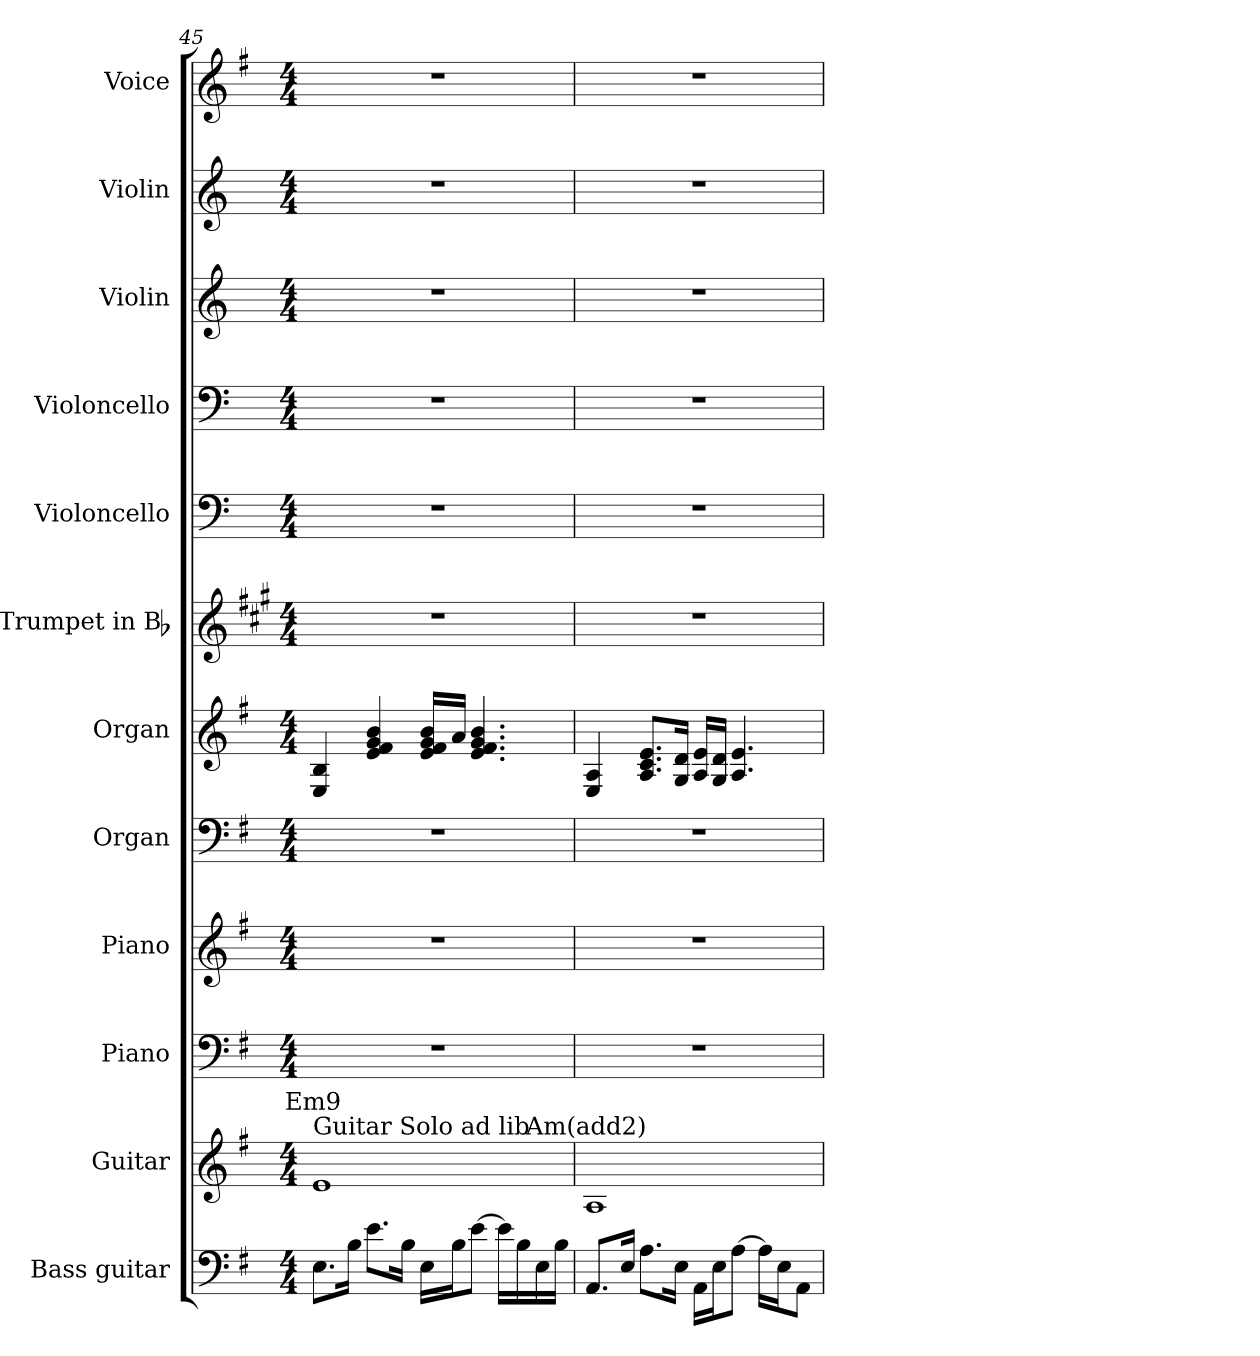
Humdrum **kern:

**kern	**kern	**kern	**kern	**kern	**kern	**kern	**kern	**kern	**kern	**kern	**kern
*part12	*part11	*part10	*part9	*part8	*part7	*part6	*part5	*part4	*part3	*part2	*part1
*staff12	*staff11	*staff10	*staff9	*staff8	*staff7	*staff6	*staff5	*staff4	*staff3	*staff2	*staff1
*I"Bass guitar	*I"Guitar	*I"Piano	*I"Piano	*I"Organ	*I"Organ	*I"Trumpet in Bb	*I"Violoncello	*I"Violoncello	*I"Violin	*I"Violin	*I"Voice
*I'Bass	*I'Guit.	*I'Pno	*I'Pno	*I'Org.	*I'Org.	*I'Tpt	*I'Vc.	*I'Vc.	*I'Vln	*I'Vln	*I'Voice
*clefF4	*clefG2	*clefF4	*clefG2	*clefF4	*clefG2	*clefG2	*clefF4	*clefF4	*clefG2	*clefG2	*clefG2
*ITrd7c12	*ITrd7c12	*	*	*	*	*ITrd1c2	*	*	*	*	*
*k[f#]	*k[f#]	*k[f#]	*k[f#]	*k[f#]	*k[f#]	*k[f#]	*k[]	*k[]	*k[]	*k[]	*k[f#]
*G:	*G:	*G:	*G:	*G:	*G:	*G:	*C:	*C:	*C:	*C:	*G:
*M4/4	*M4/4	*M4/4	*M4/4	*M4/4	*M4/4	*M4/4	*M4/4	*M4/4	*M4/4	*M4/4	*M4/4
=45	=45	=45	=45	=45	=45	=45	=45	=45	=45	=45	=45
!	!LO:TX:a:t=Guitar Solo ad lib	!	!	!	!	!	!	!	!	!	!
!	!LO:TX:a:cj:t=Em9	!	!	!	!	!	!	!	!	!	!
8.EEi\L	1Ei	1r	1r	1r	4Ei/ 4Bi	1r	1r	1r	1r	1r	1r
16BBi\Jk	.	.	.	.	.	.	.	.	.	.	.
8.Ei\L	.	.	.	.	4ei/ 4f#i 4gi 4bi	.	.	.	.	.	.
16BBi\Jk	.	.	.	.	.	.	.	.	.	.	.
16EEi\LL	.	.	.	.	16ei/ 16f#i 16gi 16biLL	.	.	.	.	.	.
16BBi\J	.	.	.	.	16ai/JJ	.	.	.	.	.	.
[8Ei\J	.	.	.	.	4.ei/ 4.f#i 4.gi 4.bi	.	.	.	.	.	.
16Ei\LL]	.	.	.	.	.	.	.	.	.	.	.
16BBi\	.	.	.	.	.	.	.	.	.	.	.
16EEi\	.	.	.	.	.	.	.	.	.	.	.
16BBi\JJ	.	.	.	.	.	.	.	.	.	.	.
=46	=46	=46	=46	=46	=46	=46	=46	=46	=46	=46	=46
!	!LO:TX:a:cj:t=Am(add2)	!	!	!	!	!	!	!	!	!	!
8.AAAi/L	1AAi	1r	1r	1r	4Ei/ 4Ai	1r	1r	1r	1r	1r	1r
16EEi/Jk	.	.	.	.	.	.	.	.	.	.	.
8.AAi\L	.	.	.	.	8.Ai/ 8.ci 8.eiL	.	.	.	.	.	.
16EEi\Jk	.	.	.	.	16Gi/ 16diJk	.	.	.	.	.	.
16AAAi\LL	.	.	.	.	16Ai/ 16eiLL	.	.	.	.	.	.
16EEi\J	.	.	.	.	16Gi/ 16diJJ	.	.	.	.	.	.
[8AAi\J	.	.	.	.	4.Ai/ 4.ei	.	.	.	.	.	.
16AAi\LL]	.	.	.	.	.	.	.	.	.	.	.
16EEi\J	.	.	.	.	.	.	.	.	.	.	.
8AAAi\J	.	.	.	.	.	.	.	.	.	.	.
=	=	=	=	=	=	=	=	=	=	=	=
*-	*-	*-	*-	*-	*-	*-	*-	*-	*-	*-	*-
